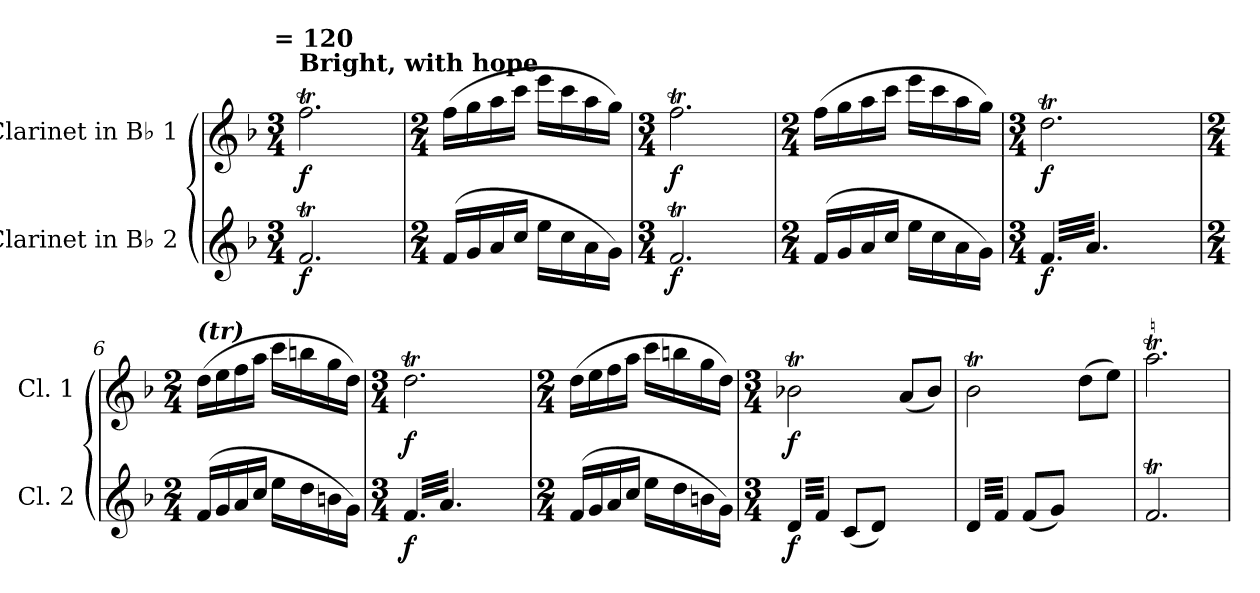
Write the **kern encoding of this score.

**kern	**dynam	**kern	**dynam
*part2	*part2	*part1	*part1
*staff2	*staff2	*staff1	*staff1
*I"Clarinet in B♭ 2	*	*I"Clarinet in B♭ 1	*
*I'Cl. 2	*	*I'Cl. 1	*
*clefG2	*	*clefG2	*
*ITrd1c2	*	*ITrd1c2	*
*k[b-e-a-]	*	*k[b-e-a-]	*
!!LO:TX:omd:t= = 120
*M3/4	*	*M3/4	*
*MM120	*	*MM120	*
=1	=1	=1	=1
!	!	!LO:TX:a:B:t=Bright, with hope	!
!	!LO:DY:b	!	!LO:DY:b
2.e-T/	f	2.ee-T\	f
=2	=2	=2	=2
*M2/4	*	*M2/4	*
(>16e-/LL	.	(>16ee-\LL	.
16f/	.	16ff\	.
16g/	.	16gg\	.
16b-/JJ	.	16bb-\JJ	.
16dd\LL	.	16ddd\LL	.
16b-\	.	16bb-\	.
16g\	.	16gg\	.
16f\JJ)	.	16ff\JJ)	.
=3	=3	=3	=3
*M3/4	*	*M3/4	*
!	!LO:DY:b	!	!LO:DY:b
2.e-T/	f	2.ee-T\	f
=4	=4	=4	=4
*M2/4	*	*M2/4	*
(>16e-/LL	.	(>16ee-\LL	.
16f/	.	16ff\	.
16g/	.	16gg\	.
16b-/JJ	.	16bb-\JJ	.
16dd\LL	.	16ddd\LL	.
16b-\	.	16bb-\	.
16g\	.	16gg\	.
16f\JJ)	.	16ff\JJ)	.
=5	=5	=5	=5
*M3/4	*	*M3/4	*
!LO:N:vis=4.	!LO:DY:b	!	!LO:DY:b
*tremolo	*	*	*
32e-/LLL	f	2.ccT\	f
32g/	.	.	.
32e-/	.	.	.
32g/	.	.	.
32e-/	.	.	.
32g/	.	.	.
!LO:N:vis=4.	!	!	!
32e-/	.	.	.
32g/	.	.	.
32e-/	.	.	.
32g/	.	.	.
32e-/	.	.	.
32g/JJJ	.	.	.
*Xtremolo	*	*	*
4.ryy	.	.	.
.	.	.	.
.	.	.	.
.	.	.	.
.	.	.	.
.	.	.	.
!!LO:LB:g=z
=6	=6	=6	=6
*M2/4	*	*M2/4	*
!	!	!LO:TX:a:Bi:t=(tr)	!
(>16e-/LL	.	(>16cc\LL	.
16f/	.	16dd\	.
16g/	.	16ee-\	.
16b-/JJ	.	16gg\JJ	.
16dd\LL	.	16bb-\LL	.
16cc\	.	16aan\	.
16an\	.	16ff\	.
16f\JJ)	.	16cc\JJ)	.
=7	=7	=7	=7
*M3/4	*	*M3/4	*
!LO:N:vis=4.	!LO:DY:b	!	!LO:DY:b
*tremolo	*	*	*
32e-/LLL	f	2.ccT\	f
32g/	.	.	.
32e-/	.	.	.
32g/	.	.	.
32e-/	.	.	.
32g/	.	.	.
!LO:N:vis=4.	!	!	!
32e-/	.	.	.
32g/	.	.	.
32e-/	.	.	.
32g/	.	.	.
32e-/	.	.	.
32g/JJJ	.	.	.
*Xtremolo	*	*	*
4.ryy	.	.	.
.	.	.	.
.	.	.	.
.	.	.	.
.	.	.	.
.	.	.	.
=8	=8	=8	=8
*M2/4	*	*M2/4	*
(>16e-/LL	.	(>16cc\LL	.
16f/	.	16dd\	.
16g/	.	16ee-\	.
16b-/JJ	.	16gg\JJ	.
16dd\LL	.	16bb-\LL	.
16cc\	.	16aan\	.
16an\	.	16ff\	.
16f\JJ)	.	16cc\JJ)	.
=9	=9	=9	=9
*M3/4	*	*M3/4	*
!LO:N:vis=4	!LO:DY:b	!	!LO:DY:b
*tremolo	*	*	*
32c/LLL	f	2a-XT\	f
32e-/	.	.	.
32c/	.	.	.
32e-/	.	.	.
!LO:N:vis=4	!	!	!
32c/	.	.	.
32e-/	.	.	.
32c/	.	.	.
32e-/JJJ	.	.	.
*Xtremolo	*	*	*
(<8B-/L	.	.	.
.	.	.	.
.	.	.	.
.	.	.	.
8c/J)	.	.	.
4ryy	.	(<8g/L	.
.	.	8a-/J)	.
!!LO:LB:g=z
=10	=10	=10	=10
!LO:N:vis=4	!	!	!
*tremolo	*	*	*
32c/LLL	.	2a-T\	.
32e-/	.	.	.
32c/	.	.	.
32e-/	.	.	.
!LO:N:vis=4	!	!	!
32c/	.	.	.
32e-/	.	.	.
32c/	.	.	.
32e-/JJJ	.	.	.
*Xtremolo	*	*	*
(<8e-/L	.	.	.
.	.	.	.
.	.	.	.
.	.	.	.
8f/J)	.	.	.
4ryy	.	(>8cc\L	.
.	.	8dd\J)	.
=11	=11	=11	=11
2.e-T/	.	2.ggT\	.
=	=	=	=
*-	*-	*-	*-
